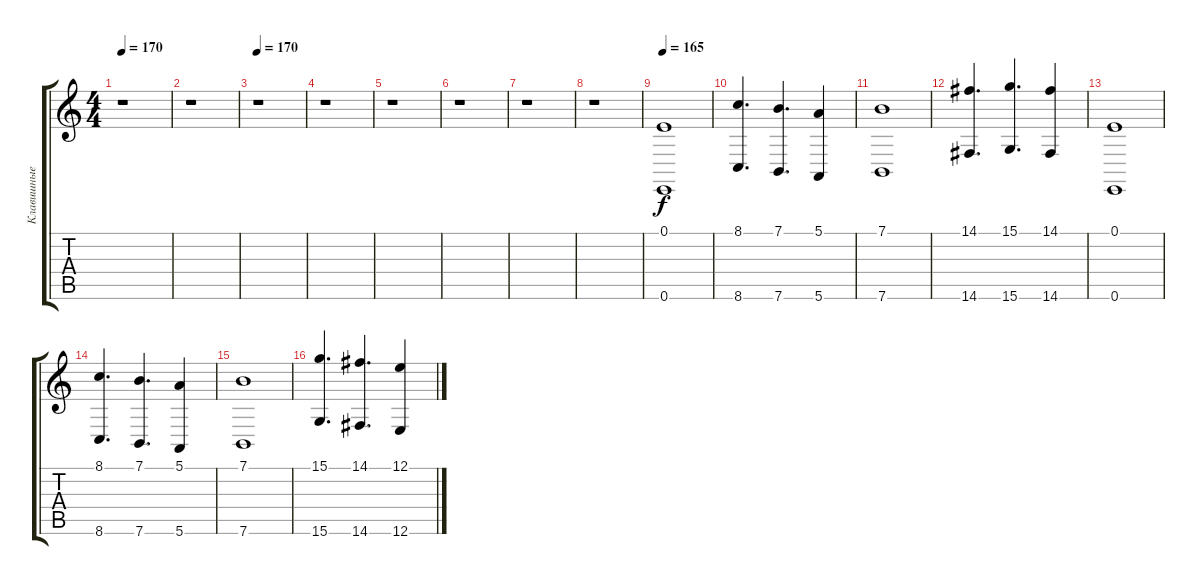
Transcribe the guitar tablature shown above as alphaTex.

\track ("Клавишные" "Клавишные") {instrument synthstrings1}
\staff {score tabs}
\tuning (E4 B3 G3 D3 A2 E2) {hide}
\ts (4 4)
\tempo 170
\clef g2
\ks c
r.1{dy f} |
r.1 |
\tempo 170
r.1 |
r.1 |
r.1 |
r.1 |
r.1 |
r.1 |
\tempo 165
(0.1 0.6).1 |
(8.1 8.6).4{d} (7.1 7.6).4{d} (5.1 5.6).4 |
(7.1 7.6).1 |
(14.1 14.6).4{d} (15.1 15.6).4{d} (14.1 14.6).4 |
(0.1 0.6).1 |
(8.1 8.6).4{d} (7.1 7.6).4{d} (5.1 5.6).4 |
(7.1 7.6).1 |
(15.1 15.6).4{d} (14.1 14.6).4{d} (12.1 12.6).4
